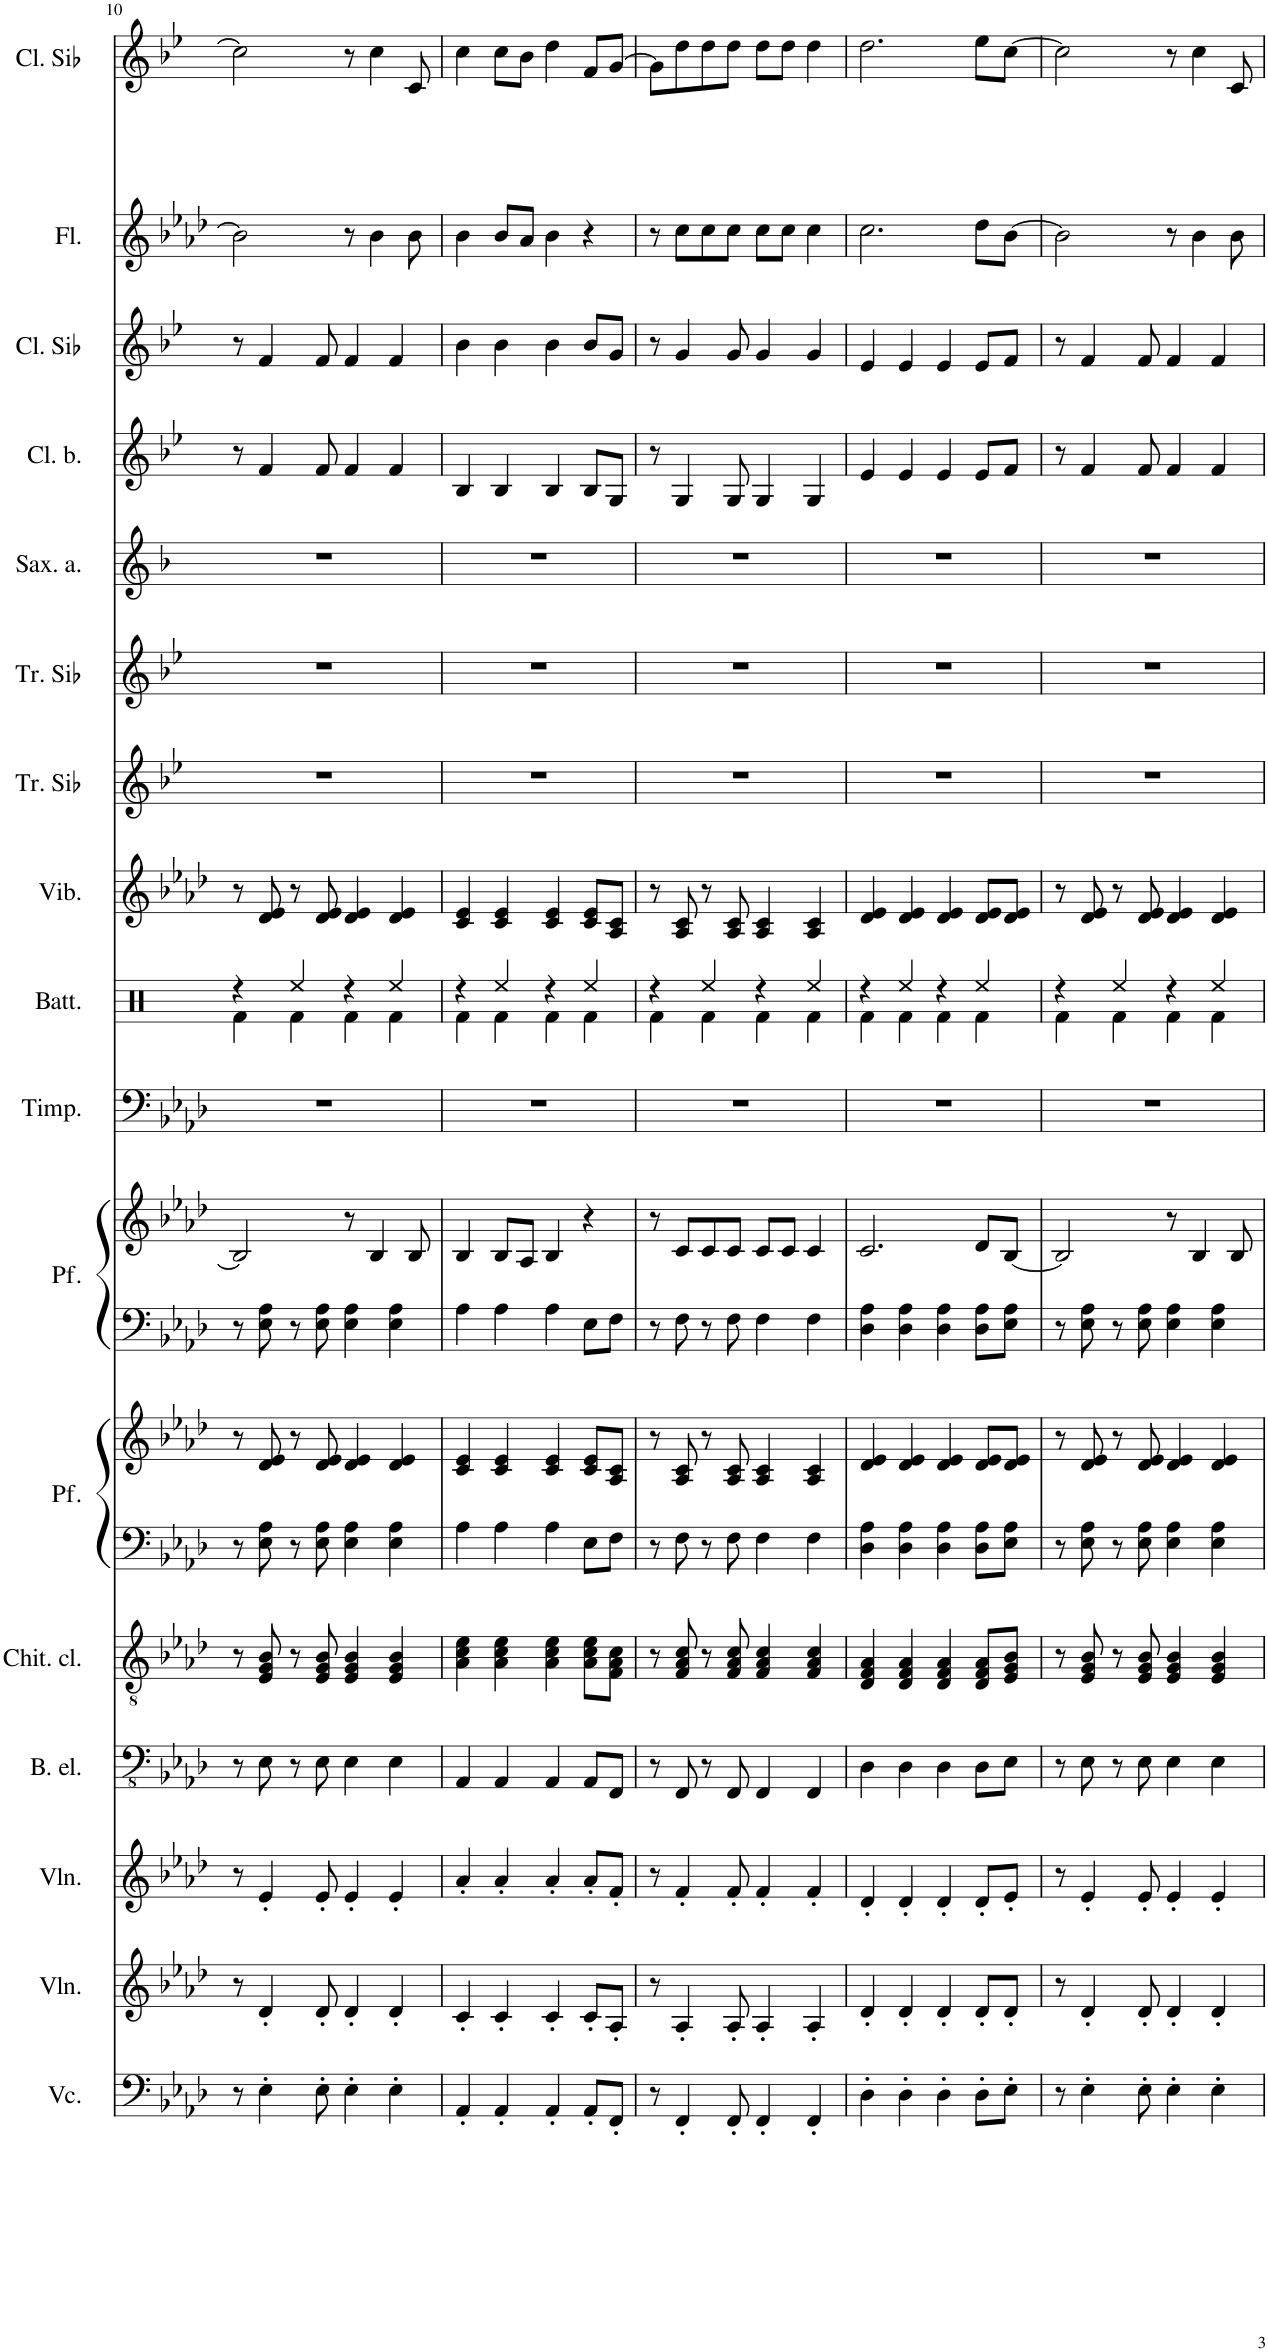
**kern	**kern	**kern	**kern	**kern	**kern	**kern	**kern	**kern	**kern	**kern	**kern	**kern	**kern	**kern	**kern	**kern	**kern	**kern
*part17	*part16	*part15	*part14	*part13	*part12	*part12	*part11	*part11	*part10	*part9	*part8	*part7	*part6	*part5	*part4	*part3	*part2	*part1
*staff19	*staff18	*staff17	*staff16	*staff15	*staff14	*staff13	*staff12	*staff11	*staff10	*staff9	*staff8	*staff7	*staff6	*staff5	*staff4	*staff3	*staff2	*staff1
*I"Violoncello	*I"Violino	*I"Violino	*I"Basso elettrico	*I"Chitarra acustica	*I"Piano	*	*I"Piano	*	*I"Timpani	*I"Batteria	*I"Vibrafono	*I"Tromba in Sib	*I"Tromba in Sib	*I"Sassofono contralto	*I"Clarinetto basso	*I"Clarinetto in Sib	*I"Flauto	*I"Clarinetto in Sib
*I'Vc.	*I'Vln.	*I'Vln.	*I'B. el.	*	*	*	*	*	*I'Timp.	*I'Batt.	*I'Vib.	*I'Tr. Sib	*I'Tr. Sib	*	*I'Cl. b.	*I'Cl. Sib	*I'Fl.	*I'Cl. Sib
!!LO:PB:g=z
*clefF4	*clefG2	*clefG2	*clefFv4	*clefGv2	*clefF4	*clefG2	*clefF4	*clefG2	*clefF4	*clefX	*clefG2	*clefG2	*clefG2	*clefG2	*clefG2	*clefG2	*clefG2	*clefG2
*	*	*	*	*	*	*	*	*	*	*	*	*Trd1c2	*Trd1c2	*Trd5c9	*Trd8c14	*Trd1c2	*	*Trd1c2
*k[b-e-a-d-]	*k[b-e-a-d-]	*k[b-e-a-d-]	*k[b-e-a-d-]	*k[b-e-a-d-]	*k[b-e-a-d-]	*k[b-e-a-d-]	*k[b-e-a-d-]	*k[b-e-a-d-]	*k[b-e-a-d-]	*k[]	*k[b-e-a-d-]	*k[b-e-]	*k[b-e-]	*k[b-]	*k[b-e-]	*k[b-e-]	*k[b-e-a-d-]	*k[b-e-]
*M4/4	*M4/4	*M4/4	*M4/4	*M4/4	*M4/4	*M4/4	*M4/4	*M4/4	*M4/4	*M4/4	*M4/4	*M4/4	*M4/4	*M4/4	*M4/4	*M4/4	*M4/4	*M4/4
=10	=10	=10	=10	=10	=10	=10	=10	=10	=10	=10	=10	=10	=10	=10	=10	=10	=10	=10
*	*	*	*	*	*	*	*	*	*	*^	*	*	*	*	*	*	*	*
8r	8r	8r	8r	8r	8r	8r	8r	2B-/]	1r	4r	4Rf\	8r	1r	1r	1r	8r	8r	2b-\]	2cc\]
4E-'\	4d-'/	4e-'/	8EE-\	8E-/ 8G/ 8B-/	8E-\ 8A-\	8d-/ 8e-/	8E-\ 8A-\	.	.	.	.	8d-/ 8e-/	.	.	.	4f/	4f/	.	.
.	.	.	8r	8r	8r	8r	8r	.	.	4Ree/	4Rf\	8r	.	.	.	.	.	.	.
8E-'\	8d-'/	8e-'/	8EE-\	8E-/ 8G/ 8B-/	8E-\ 8A-\	8d-/ 8e-/	8E-\ 8A-\	.	.	.	.	8d-/ 8e-/	.	.	.	8f/	8f/	.	.
4E-'\	4d-'/	4e-'/	4EE-\	4E-/ 4G/ 4B-/	4E-\ 4A-\	4d-/ 4e-/	4E-\ 4A-\	8r	.	4r	4Rf\	4d-/ 4e-/	.	.	.	4f/	4f/	8r	8r
.	.	.	.	.	.	.	.	4B-/	.	.	.	.	.	.	.	.	.	4b-\	4cc\
4E-'\	4d-'/	4e-'/	4EE-\	4E-/ 4G/ 4B-/	4E-\ 4A-\	4d-/ 4e-/	4E-\ 4A-\	.	.	4Ree/	4Rf\	4d-/ 4e-/	.	.	.	4f/	4f/	.	.
.	.	.	.	.	.	.	.	8B-/	.	.	.	.	.	.	.	.	.	8b-\	8c/
=11	=11	=11	=11	=11	=11	=11	=11	=11	=11	=11	=11	=11	=11	=11	=11	=11	=11	=11	=11
4AA-'/	4c'/	4a-'/	4AAA-/	4A-\ 4c\ 4e-\	4A-\	4c/ 4e-/	4A-\	4B-/	1r	4r	4Rf\	4c/ 4e-/	1r	1r	1r	4B-/	4b-\	4b-\	4cc\
4AA-'/	4c'/	4a-'/	4AAA-/	4A-\ 4c\ 4e-\	4A-\	4c/ 4e-/	4A-\	8B-/L	.	4Ree/	4Rf\	4c/ 4e-/	.	.	.	4B-/	4b-\	8b-/L	8cc\L
.	.	.	.	.	.	.	.	8A-/J	.	.	.	.	.	.	.	.	.	8a-/J	8b-\J
4AA-'/	4c'/	4a-'/	4AAA-/	4A-\ 4c\ 4e-\	4A-\	4c/ 4e-/	4A-\	4B-/	.	4r	4Rf\	4c/ 4e-/	.	.	.	4B-/	4b-\	4b-\	4dd\
8AA-'/L	8c'/L	8a-'/L	8AAA-/L	8A-\ 8c\ 8e-\L	8E-\L	8c/ 8e-/L	8E-\L	4r	.	4Ree/	4Rf\	8c/ 8e-/L	.	.	.	8B-/L	8b-/L	4r	8f/L
8FF'/J	8A-'/J	8f'/J	8FFF/J	8F\ 8A-\ 8c\J	8F\J	8A-/ 8c/J	8F\J	.	.	.	.	8A-/ 8c/J	.	.	.	8G/J	8g/J	.	[8g/J
=12	=12	=12	=12	=12	=12	=12	=12	=12	=12	=12	=12	=12	=12	=12	=12	=12	=12	=12	=12
8r	8r	8r	8r	8r	8r	8r	8r	8r	1r	4r	4Rf\	8r	1r	1r	1r	8r	8r	8r	8g\L]
4FF'/	4A-'/	4f'/	8FFF/	8F/ 8A-/ 8c/	8F\	8A-/ 8c/	8F\	8c/L	.	.	.	8A-/ 8c/	.	.	.	4G/	4g/	8cc\L	8dd\
.	.	.	8r	8r	8r	8r	8r	8c/	.	4Ree/	4Rf\	8r	.	.	.	.	.	8cc\	8dd\
8FF'/	8A-'/	8f'/	8FFF/	8F/ 8A-/ 8c/	8F\	8A-/ 8c/	8F\	8c/J	.	.	.	8A-/ 8c/	.	.	.	8G/	8g/	8cc\J	8dd\J
4FF'/	4A-'/	4f'/	4FFF/	4F/ 4A-/ 4c/	4F\	4A-/ 4c/	4F\	8c/L	.	4r	4Rf\	4A-/ 4c/	.	.	.	4G/	4g/	8cc\L	8dd\L
.	.	.	.	.	.	.	.	8c/J	.	.	.	.	.	.	.	.	.	8cc\J	8dd\J
4FF'/	4A-'/	4f'/	4FFF/	4F/ 4A-/ 4c/	4F\	4A-/ 4c/	4F\	4c/	.	4Ree/	4Rf\	4A-/ 4c/	.	.	.	4G/	4g/	4cc\	4dd\
=13	=13	=13	=13	=13	=13	=13	=13	=13	=13	=13	=13	=13	=13	=13	=13	=13	=13	=13	=13
4D-'\	4d-'/	4d-'/	4DD-\	4D-/ 4F/ 4A-/	4D-\ 4A-\	4d-/ 4e-/	4D-\ 4A-\	2.c/	1r	4r	4Rf\	4d-/ 4e-/	1r	1r	1r	4e-/	4e-/	2.cc\	2.dd\
4D-'\	4d-'/	4d-'/	4DD-\	4D-/ 4F/ 4A-/	4D-\ 4A-\	4d-/ 4e-/	4D-\ 4A-\	.	.	4Ree/	4Rf\	4d-/ 4e-/	.	.	.	4e-/	4e-/	.	.
4D-'\	4d-'/	4d-'/	4DD-\	4D-/ 4F/ 4A-/	4D-\ 4A-\	4d-/ 4e-/	4D-\ 4A-\	.	.	4r	4Rf\	4d-/ 4e-/	.	.	.	4e-/	4e-/	.	.
8D-'\L	8d-'/L	8d-'/L	8DD-\L	8D-/ 8F/ 8A-/L	8D-\ 8A-\L	8d-/ 8e-/L	8D-\ 8A-\L	8d-/L	.	4Ree/	4Rf\	8d-/ 8e-/L	.	.	.	8e-/L	8e-/L	8dd-\L	8ee-\L
8E-'\J	8d-'/J	8e-'/J	8EE-\J	8E-/ 8G/ 8B-/J	8E-\ 8A-\J	8d-/ 8e-/J	8E-\ 8A-\J	[8B-/J	.	.	.	8d-/ 8e-/J	.	.	.	8f/J	8f/J	[8b-\J	[8cc\J
=14	=14	=14	=14	=14	=14	=14	=14	=14	=14	=14	=14	=14	=14	=14	=14	=14	=14	=14	=14
8r	8r	8r	8r	8r	8r	8r	8r	2B-/]	1r	4r	4Rf\	8r	1r	1r	1r	8r	8r	2b-\]	2cc\]
4E-'\	4d-'/	4e-'/	8EE-\	8E-/ 8G/ 8B-/	8E-\ 8A-\	8d-/ 8e-/	8E-\ 8A-\	.	.	.	.	8d-/ 8e-/	.	.	.	4f/	4f/	.	.
.	.	.	8r	8r	8r	8r	8r	.	.	4Ree/	4Rf\	8r	.	.	.	.	.	.	.
8E-'\	8d-'/	8e-'/	8EE-\	8E-/ 8G/ 8B-/	8E-\ 8A-\	8d-/ 8e-/	8E-\ 8A-\	.	.	.	.	8d-/ 8e-/	.	.	.	8f/	8f/	.	.
4E-'\	4d-'/	4e-'/	4EE-\	4E-/ 4G/ 4B-/	4E-\ 4A-\	4d-/ 4e-/	4E-\ 4A-\	8r	.	4r	4Rf\	4d-/ 4e-/	.	.	.	4f/	4f/	8r	8r
.	.	.	.	.	.	.	.	4B-/	.	.	.	.	.	.	.	.	.	4b-\	4cc\
4E-'\	4d-'/	4e-'/	4EE-\	4E-/ 4G/ 4B-/	4E-\ 4A-\	4d-/ 4e-/	4E-\ 4A-\	.	.	4Ree/	4Rf\	4d-/ 4e-/	.	.	.	4f/	4f/	.	.
.	.	.	.	.	.	.	.	8B-/	.	.	.	.	.	.	.	.	.	8b-\	8c/
*	*	*	*	*	*	*	*	*	*	*v	*v	*	*	*	*	*	*	*	*
=	=	=	=	=	=	=	=	=	=	=	=	=	=	=	=	=	=	=
*-	*-	*-	*-	*-	*-	*-	*-	*-	*-	*-	*-	*-	*-	*-	*-	*-	*-	*-
